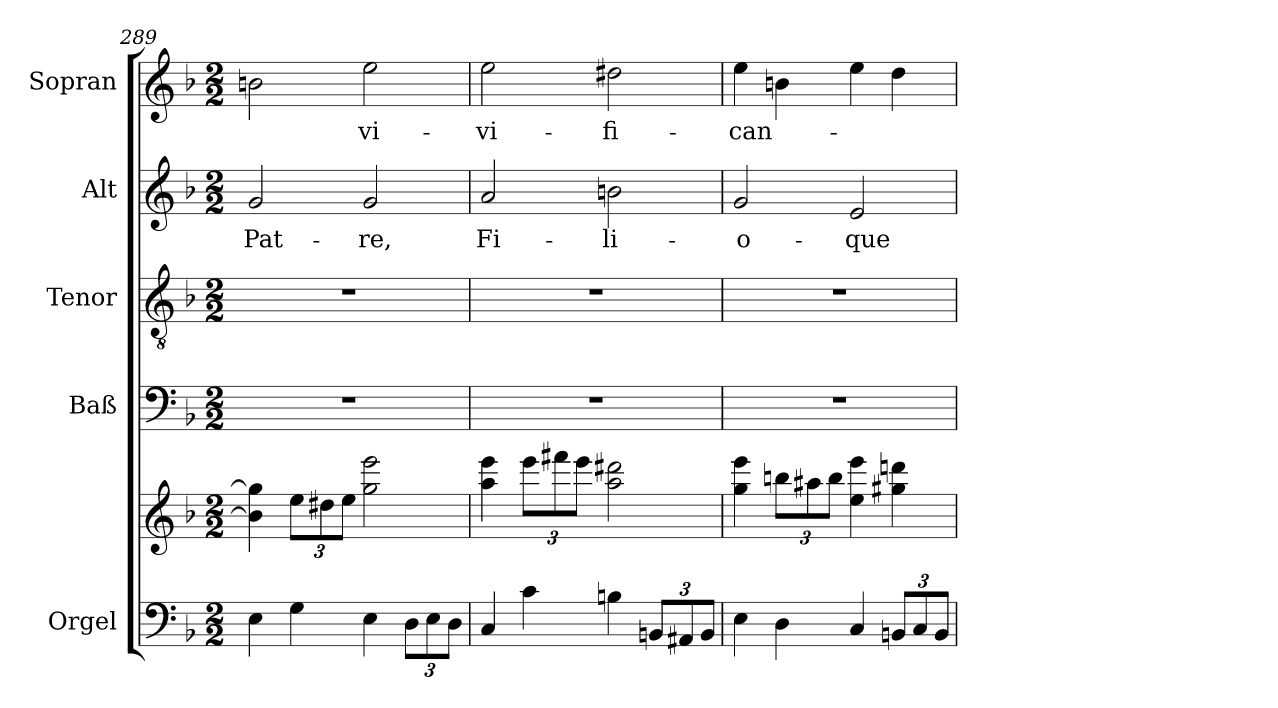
**kern	**kern	**kern	**kern	**kern	**text	**kern	**text
*part5	*part5	*part4	*part3	*part2	*part2	*part1	*part1
*staff6	*staff5	*staff4	*staff3	*staff2	*staff2	*staff1	*staff1
*I"Orgel	*	*I"Baß	*I"Tenor	*I"Alt	*	*I"Sopran	*
*I'Org.	*	*	*	*	*	*	*
*clefF4	*clefG2	*clefF4	*clefGv2	*clefG2	*	*clefG2	*
*k[b-]	*k[b-]	*k[b-]	*k[b-]	*k[b-]	*	*k[b-]	*
*F:	*F:	*F:	*F:	*F:	*	*F:	*
*M2/2	*M2/2	*M2/2	*M2/2	*M2/2	*	*M2/2	*
=289	=289	=289	=289	=289	=289	=289	=289
!	!	!	!	!	!LO:LY:b	!	!
4E\	4b\] 4gg\]	1r	1r	2g/	Pat-	2bn\	.
*	*Xbrackettup	*	*	*	*	*	*
4G\	12ee\L	.	.	.	.	.	.
.	12dd#X\	.	.	.	.	.	.
.	12ee\J	.	.	.	.	.	.
!	!	!	!	!	!LO:LY:b	!	!LO:LY:b
4E\	2gg\ 2eee\	.	.	2g/	-re,	2ee\	vi-
12D\L	.	.	.	.	.	.	.
12E\	.	.	.	.	.	.	.
12D\J	.	.	.	.	.	.	.
=290	=290	=290	=290	=290	=290	=290	=290
!	!	!	!	!	!LO:LY:b	!	!LO:LY:b
4C/	4aa\ 4eee\	1r	1r	2a/	Fi-	2ee\	-vi-
4c\	12eee\L	.	.	.	.	.	.
.	12fff#X\	.	.	.	.	.	.
.	12eee\J	.	.	.	.	.	.
!	!	!	!	!	!LO:LY:b	!	!LO:LY:b
4Bn\	2aa\ 2ddd#X\	.	.	2bn\	-li-	2dd#X\	-fi-
12BBn/L	.	.	.	.	.	.	.
12AA#X/	.	.	.	.	.	.	.
12BB/J	.	.	.	.	.	.	.
=291	=291	=291	=291	=291	=291	=291	=291
!	!	!	!	!	!LO:LY:b	!	!LO:LY:b
4E\	4gg\ 4eee\	1r	1r	2g/	-o-	4ee\	-can-
4D\	12bbn\L	.	.	.	.	4bn\	.
.	12aa#X\	.	.	.	.	.	.
.	12bb\J	.	.	.	.	.	.
!	!	!	!	!	!LO:LY:b	!	!
4C/	4ee\ 4eee\	.	.	2e/	-que	4ee\	.
12BBn/L	4gg#X\ 4dddn\	.	.	.	.	4dd\	.
12C/	.	.	.	.	.	.	.
12BB/J	.	.	.	.	.	.	.
=	=	=	=	=	=	=	=
*-	*-	*-	*-	*-	*-	*-	*-
